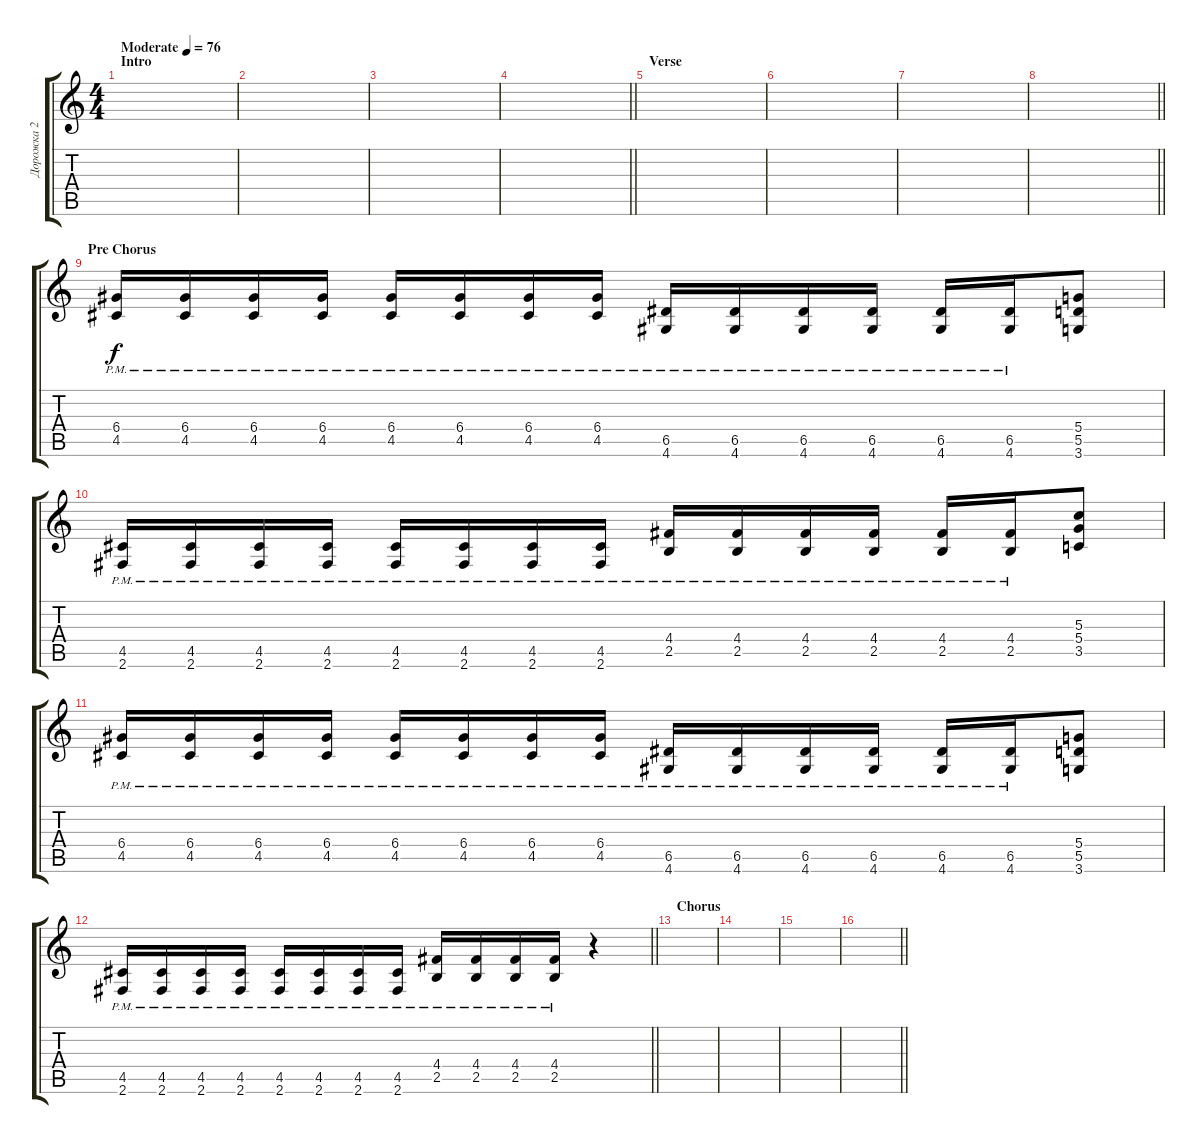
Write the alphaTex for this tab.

\track ("Дорожка 2" "Дорожка 2") {instrument distortionguitar}
\staff {score tabs}
\tuning (E4 B3 G3 D3 A2 E2) {hide}
\ts (4 4)
\section ("" "Intro")
\tempo (76 "Moderate")
\clef g2
\ks c
|
|
|
\barLineRight lightlight
|
\section ("" "Verse")
|
|
|
\barLineRight lightlight
|
\section ("" "Pre Chorus")
(6.4{pm} 4.5{pm}).16 (6.4{pm} 4.5{pm}).16 (6.4{pm} 4.5{pm}).16 (6.4{pm} 4.5{pm}).16 (6.4{pm} 4.5{pm}).16 (6.4{pm} 4.5{pm}).16 (6.4{pm} 4.5{pm}).16 (6.4{pm} 4.5{pm}).16 (6.5{pm} 4.6{pm}).16 (6.5{pm} 4.6{pm}).16 (6.5{pm} 4.6{pm}).16 (6.5{pm} 4.6{pm}).16 (6.5{pm} 4.6{pm}).16 (6.5{pm} 4.6{pm}).16 (5.4 5.5 3.6).8 |
(4.5{pm} 2.6{pm}).16 (4.5{pm} 2.6{pm}).16 (4.5{pm} 2.6{pm}).16 (4.5{pm} 2.6{pm}).16 (4.5{pm} 2.6{pm}).16 (4.5{pm} 2.6{pm}).16 (4.5{pm} 2.6{pm}).16 (4.5{pm} 2.6{pm}).16 (4.4{pm} 2.5{pm}).16 (4.4{pm} 2.5{pm}).16 (4.4{pm} 2.5{pm}).16 (4.4{pm} 2.5{pm}).16 (4.4{pm} 2.5{pm}).16 (4.4{pm} 2.5{pm}).16 (5.3 5.4 3.5).8 |
(6.4{pm} 4.5{pm}).16 (6.4{pm} 4.5{pm}).16 (6.4{pm} 4.5{pm}).16 (6.4{pm} 4.5{pm}).16 (6.4{pm} 4.5{pm}).16 (6.4{pm} 4.5{pm}).16 (6.4{pm} 4.5{pm}).16 (6.4{pm} 4.5{pm}).16 (6.5{pm} 4.6{pm}).16 (6.5{pm} 4.6{pm}).16 (6.5{pm} 4.6{pm}).16 (6.5{pm} 4.6{pm}).16 (6.5{pm} 4.6{pm}).16 (6.5{pm} 4.6{pm}).16 (5.4 5.5 3.6).8 |
\barLineRight lightlight
(4.5{pm} 2.6{pm}).16 (4.5{pm} 2.6{pm}).16 (4.5{pm} 2.6{pm}).16 (4.5{pm} 2.6{pm}).16 (4.5{pm} 2.6{pm}).16 (4.5{pm} 2.6{pm}).16 (4.5{pm} 2.6{pm}).16 (4.5{pm} 2.6{pm}).16 (4.4{pm} 2.5{pm}).16 (4.4{pm} 2.5{pm}).16 (4.4{pm} 2.5{pm}).16 (4.4{pm} 2.5{pm}).16 r.4 |
\section ("" "Chorus")
|
|
|
\barLineRight lightlight
